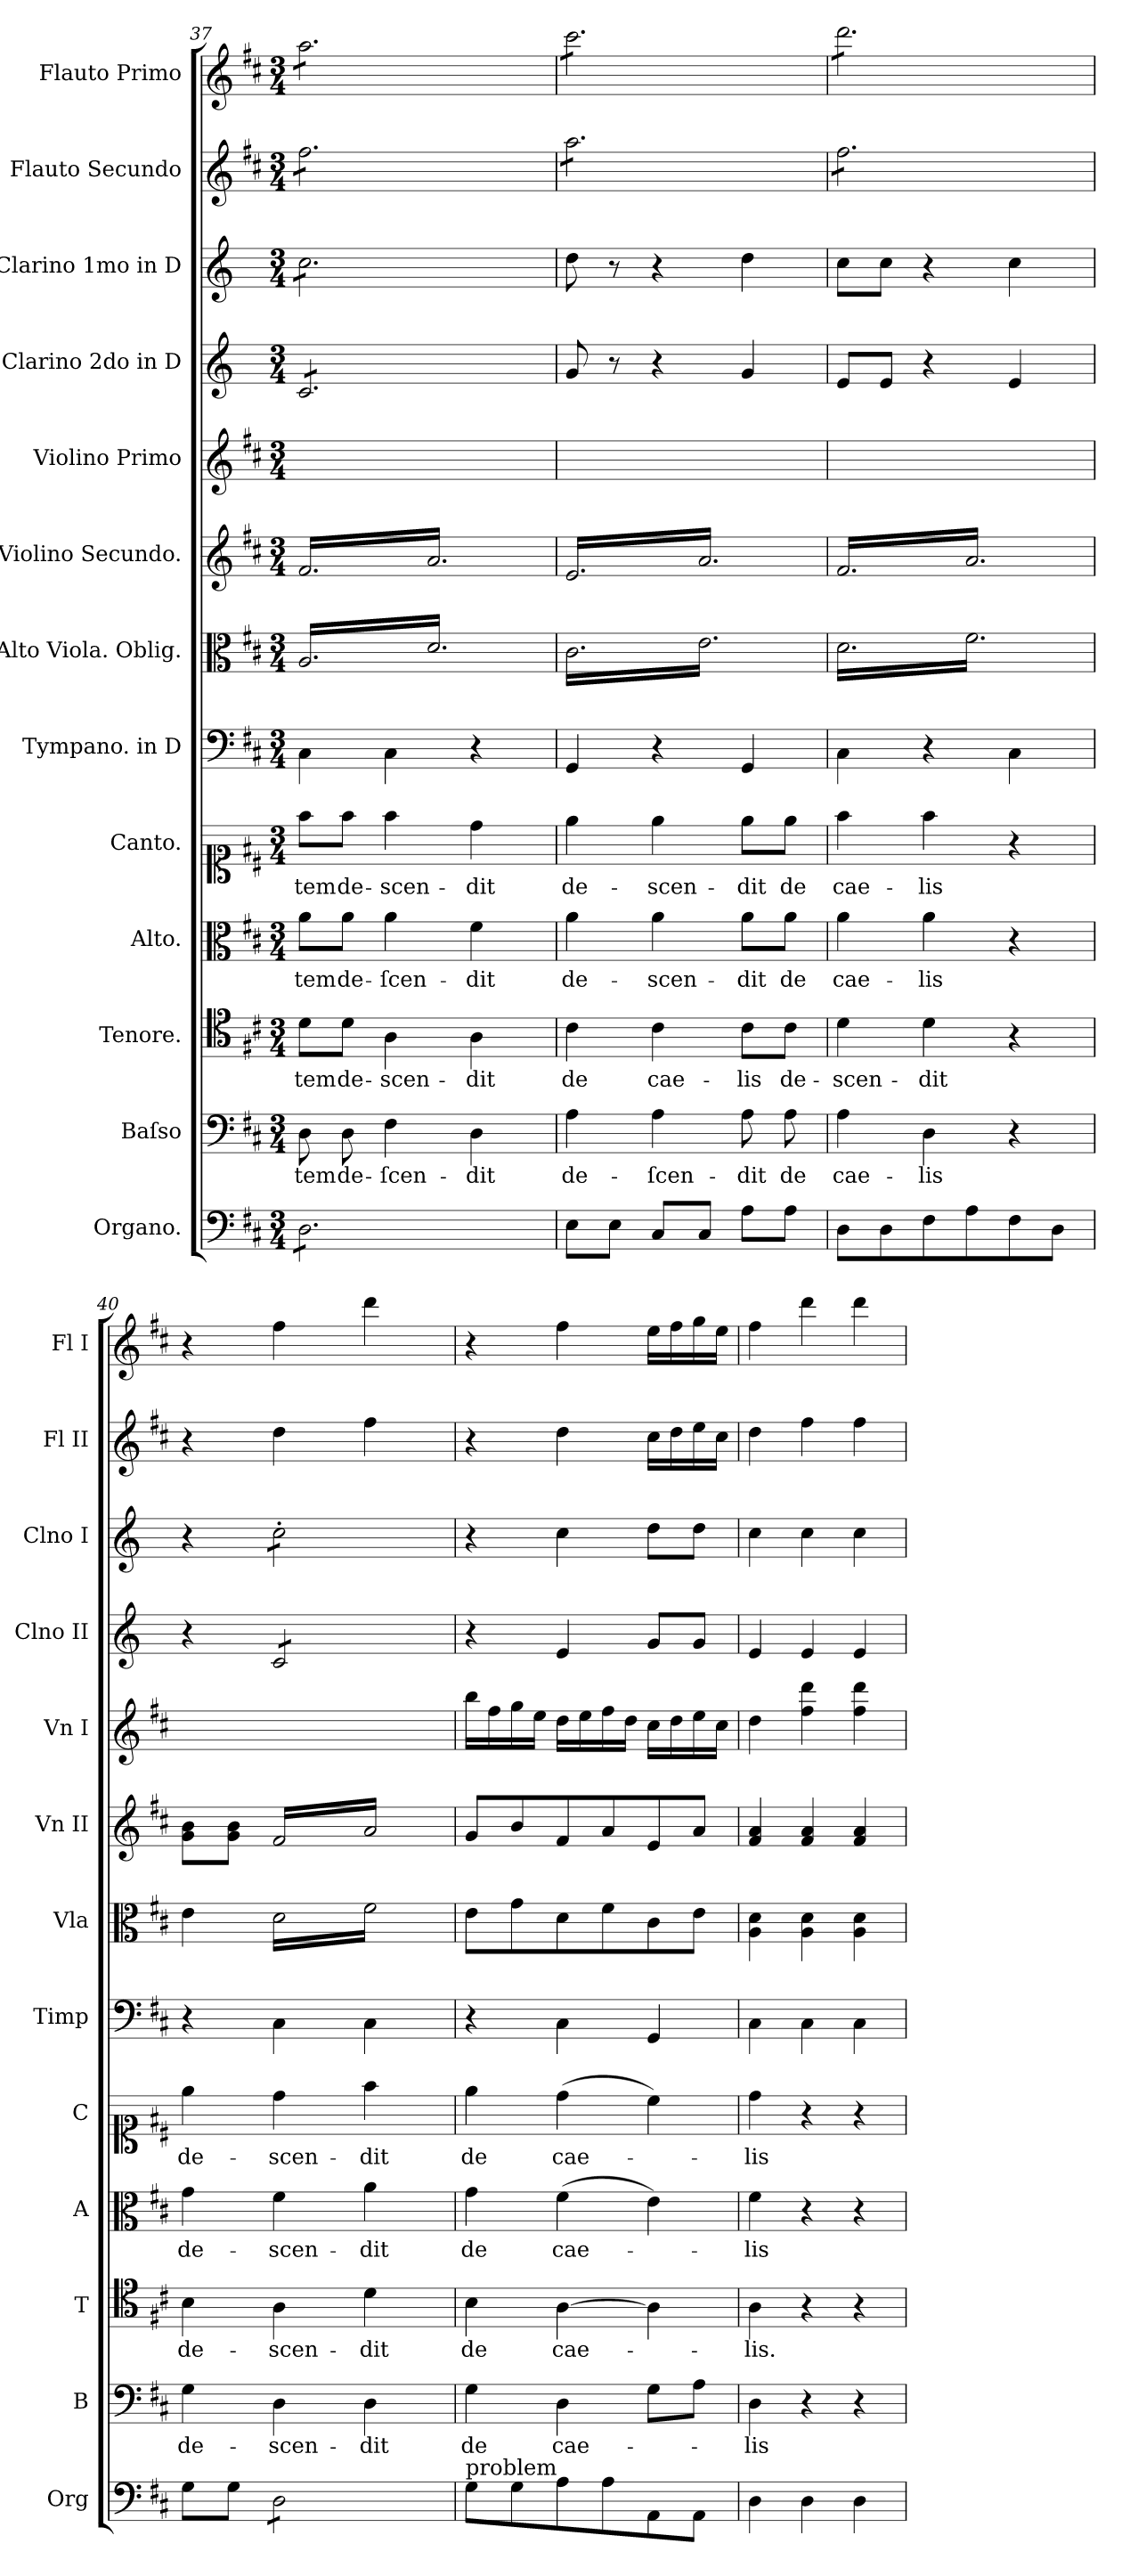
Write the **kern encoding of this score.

**kern	**kern	**text	**kern	**text	**kern	**text	**kern	**text	**kern	**kern	**kern	**kern	**kern	**kern	**kern	**kern
*part13	*part12	*part12	*part11	*part11	*part10	*part10	*part9	*part9	*part8	*part7	*part6	*part5	*part4	*part3	*part2	*part1
*staff13	*staff12	*staff12	*staff11	*staff11	*staff10	*staff10	*staff9	*staff9	*staff8	*staff7	*staff6	*staff5	*staff4	*staff3	*staff2	*staff1
*I"Organo.	*I"Baſso	*	*I"Tenore.	*	*I"Alto.	*	*I"Canto.	*	*I"Tympano. in D	*I"Alto Viola. Oblig.	*I"Violino Secundo.	*I"Violino Primo	*I"Clarino 2do in D	*I"Clarino 1mo in D	*I"Flauto Secundo	*I"Flauto Primo
*I'Org	*I'B	*	*I'T	*	*I'A	*	*I'C	*	*I'Timp	*I'Vla	*I'Vn II	*I'Vn I	*I'Clno II	*I'Clno I	*I'Fl II	*I'Fl I
*clefF4	*clefF4	*	*clefC4	*	*clefC3	*	*clefC1	*	*clefF4	*clefC3	*clefG2	*clefG2	*clefG2	*clefG2	*clefG2	*clefG2
*	*	*	*	*	*	*	*	*	*	*	*	*	*ITrd-1c-2	*ITrd-1c-2	*	*
*k[f#c#]	*k[f#c#]	*	*k[f#c#]	*	*k[f#c#]	*	*k[f#c#]	*	*k[f#c#]	*k[f#c#]	*k[f#c#]	*k[f#c#]	*k[f#c#]	*k[f#c#]	*k[f#c#]	*k[f#c#]
*D:	*D:	*	*D:	*	*D:	*	*D:	*	*D:	*D:	*D:	*D:	*	*	*D:	*D:
*M3/4	*M3/4	*	*M3/4	*	*M3/4	*	*M3/4	*	*M3/4	*M3/4	*M3/4	*M3/4	*M3/4	*M3/4	*M3/4	*M3/4
=37	=37	=37	=37	=37	=37	=37	=37	=37	=37	=37	=37	=37	=37	=37	=37	=37
*tremolo	*	*	*	*	*	*	*	*	*	*	*	*	*	*	*	*
*	*	*	*	*	*	*	*	*	*	*tremolo	*	*	*	*	*	*
*	*	*	*	*	*	*	*	*	*	*	*tremolo	*	*	*	*	*
*	*	*	*	*	*	*	*	*	*	*	*	*	*tremolo	*	*	*
*	*	*	*	*	*	*	*	*	*	*	*	*	*	*tremolo	*	*
*	*	*	*	*	*	*	*	*	*	*	*	*	*	*	*tremolo	*
*	*	*	*	*	*	*	*	*	*	*	*	*	*	*	*	*tremolo
8D\L	8D\	-tem	8d\L	-tem	8a\L	-tem	8ff#\L	-tem	4C#\	16A/LL	16f#/LL	16d/LLyy	8d/L	8dd\L	8ff#\L	8aa\L
.	.	.	.	.	.	.	.	.	.	16d/	16a/	16A/yy	.	.	.	.
8D\	8D\	de-	8d\J	de-	8a\J	de-	8ff#\J	de-	.	16A/	16f#/	16d/yy	8d/	8dd\	8ff#\	8aa\
.	.	.	.	.	.	.	.	.	.	16d/	16a/	16f#/JJyy	.	.	.	.
8D\	4F#\	-ſcen-	4A\	-scen-	4a\	-ſcen-	4ff#\	-scen-	4C#\	16A/	16f#/	16a\LLyy	8d/	8dd\	8ff#\	8aa\
.	.	.	.	.	.	.	.	.	.	16d/	16a/	16dd\yy	.	.	.	.
8D\	.	.	.	.	.	.	.	.	.	16A/	16f#/	16ff#\yy	8d/	8dd\	8ff#\	8aa\
.	.	.	.	.	.	.	.	.	.	16d/	16a/	16aa\JJyy	.	.	.	.
8D\	4D\	-dit	4A\	-dit	4f#\	-dit	4dd\	-dit	4r	16A/	16f#/	16gg\LLyy	8d/	8dd\	8ff#\	8aa\
.	.	.	.	.	.	.	.	.	.	16d/	16a/	16ff#\yy	.	.	.	.
8D\J	.	.	.	.	.	.	.	.	.	16A/	16f#/	16ee\yy	8d/J	8dd\J	8ff#\J	8aa\J
*	*	*	*	*	*	*	*	*	*	*	*	*	*	*Xtremolo	*	*
*	*	*	*	*	*	*	*	*	*	*	*	*	*Xtremolo	*	*	*
*Xtremolo	*	*	*	*	*	*	*	*	*	*	*	*	*	*	*	*
.	.	.	.	.	.	.	.	.	.	16d/JJ	16a/JJ	16dd\JJyy	.	.	.	.
=38	=38	=38	=38	=38	=38	=38	=38	=38	=38	=38	=38	=38	=38	=38	=38	=38
8E\L	4A\	de-	4c#\	de	4a\	de-	4ee\	de-	4GG/	16c#\LL	16e/LL	16ee\LLyy	8a/	8ee\	8aa\L	8ccc#\L
.	.	.	.	.	.	.	.	.	.	16e\	16a/	16ff#\yy	.	.	.	.
8E\J	.	.	.	.	.	.	.	.	.	16c#\	16e/	16gg\yy	8r	8r	8aa\	8ccc#\
.	.	.	.	.	.	.	.	.	.	16e\	16a/	16ff#\JJyy	.	.	.	.
8C#/L	4A\	-ſcen-	4c#\	cae-	4a\	-scen-	4ee\	-scen-	4r	16c#\	16e/	16ee\LLyy	4r	4r	8aa\	8ccc#\
.	.	.	.	.	.	.	.	.	.	16e\	16a/	16dd\yy	.	.	.	.
8C#/J	.	.	.	.	.	.	.	.	.	16c#\	16e/	16cc#X\yy	.	.	8aa\	8ccc#\
.	.	.	.	.	.	.	.	.	.	16e\	16a/	16b\JJyy	.	.	.	.
8A\L	8A\	-dit	8c#\L	-lis	8a\L	-dit	8ee\L	-dit	4GG/	16c#\	16e/	16a/LLyy	4a/	4ee\	8aa\	8ccc#\
.	.	.	.	.	.	.	.	.	.	16e\	16a/	16b/yy	.	.	.	.
8A\J	8A\	de	8c#\J	de-	8a\J	de	8ee\J	de	.	16c#\	16e/	16cc#/yy	.	.	8aa\J	8ccc#\J
.	.	.	.	.	.	.	.	.	.	16e\JJ	16a/JJ	16a/JJyy	.	.	.	.
=39	=39	=39	=39	=39	=39	=39	=39	=39	=39	=39	=39	=39	=39	=39	=39	=39
8D\L	4A\	cae-	4d\	-scen-	4a\	cae-	4ff#\	cae-	4C#\	16d\LL	16f#/LL	16ff#\LLyy	8f#/L	8dd\L	8ff#\L	8ddd\L
.	.	.	.	.	.	.	.	.	.	16f#\	16a/	16gg\yy	.	.	.	.
8D\	.	.	.	.	.	.	.	.	.	16d\	16f#/	16aa\yy	8f#/J	8dd\J	8ff#\	8ddd\
.	.	.	.	.	.	.	.	.	.	16f#\	16a/	16gg\JJyy	.	.	.	.
8F#\	4D\	-lis	4d\	-dit	4a\	-lis	4ff#\	-lis	4r	16d\	16f#/	16ff#\LLyy	4r	4r	8ff#\	8ddd\
.	.	.	.	.	.	.	.	.	.	16f#\	16a/	16ee\yy	.	.	.	.
8A\	.	.	.	.	.	.	.	.	.	16d\	16f#/	16dd\yy	.	.	8ff#\	8ddd\
.	.	.	.	.	.	.	.	.	.	16f#\	16a/	16cc#\JJyy	.	.	.	.
8F#\	4r	.	4r	.	4r	.	4r	.	4C#\	16d\	16f#/	16dd\LLyy	4f#/	4dd\	8ff#\	8ddd\
.	.	.	.	.	.	.	.	.	.	16f#\	16a/	16a\yy	.	.	.	.
8D\J	.	.	.	.	.	.	.	.	.	16d\	16f#/	16ff#\yy	.	.	8ff#\J	8ddd\J
*	*	*	*	*	*	*	*	*	*	*	*	*	*	*	*	*Xtremolo
*	*	*	*	*	*	*	*	*	*	*	*	*	*	*	*Xtremolo	*
.	.	.	.	.	.	.	.	.	.	16f#\JJ	16a/JJ	16dd\JJyy	.	.	.	.
*	*	*	*	*	*	*	*	*	*	*	*Xtremolo	*	*	*	*	*
*	*	*	*	*	*	*	*	*	*	*Xtremolo	*	*	*	*	*	*
=40	=40	=40	=40	=40	=40	=40	=40	=40	=40	=40	=40	=40	=40	=40	=40	=40
8G\L	4G\	de-	4B\	de-	4g\	de-	4ee\	de-	4r	4e\	8g\ 8b\L	16ee\LLyy	4r	4r	4r	4r
.	.	.	.	.	.	.	.	.	.	.	.	16ff#\yy	.	.	.	.
8G\J	.	.	.	.	.	.	.	.	.	.	8g\ 8b\J	16gg\yy	.	.	.	.
.	.	.	.	.	.	.	.	.	.	.	.	16ee\JJyy	.	.	.	.
!	!	!	!	!	!	!	!	!	!	!	!	!	!	!LO:TX:a:t=problem	!	!
*tremolo	*	*	*	*	*	*	*	*	*	*	*	*	*	*	*	*
*	*	*	*	*	*	*	*	*	*	*tremolo	*	*	*	*	*	*
*	*	*	*	*	*	*	*	*	*	*	*tremolo	*	*	*	*	*
*	*	*	*	*	*	*	*	*	*	*	*	*	*tremolo	*	*	*
*	*	*	*	*	*	*	*	*	*	*	*	*	*	*tremolo	*	*
8D\L	4D\	-scen-	4A\	-scen-	4f#\	-scen-	4dd\	-scen-	4C#\	16d\LL	16f#/LL	16dd\LLyy	8d/L	8dd'\L	4dd\	4ff#\
.	.	.	.	.	.	.	.	.	.	16f#\	16a/	16ee\yy	.	.	.	.
8D\	.	.	.	.	.	.	.	.	.	16d\	16f#/	16ff#\yy	8d/	8dd'\	.	.
.	.	.	.	.	.	.	.	.	.	16f#\	16a/	16gg\JJyy	.	.	.	.
8D\	4D\	-dit	4d\	-dit	4a\	-dit	4ff#\	-dit	4C#\	16d\	16f#/	16aa\LLyy	8d/	8dd'\	4ff#\	4ddd\
.	.	.	.	.	.	.	.	.	.	16f#\	16a/	16bb\yy	.	.	.	.
8D\J	.	.	.	.	.	.	.	.	.	16d\	16f#/	16ccc#\yy	8d/J	8dd'\J	.	.
*	*	*	*	*	*	*	*	*	*	*	*	*	*	*Xtremolo	*	*
*	*	*	*	*	*	*	*	*	*	*	*	*	*Xtremolo	*	*	*
*Xtremolo	*	*	*	*	*	*	*	*	*	*	*	*	*	*	*	*
.	.	.	.	.	.	.	.	.	.	16f#\JJ	16a/JJ	16ddd\JJyy	.	.	.	.
*	*	*	*	*	*	*	*	*	*	*	*Xtremolo	*	*	*	*	*
*	*	*	*	*	*	*	*	*	*	*Xtremolo	*	*	*	*	*	*
=41	=41	=41	=41	=41	=41	=41	=41	=41	=41	=41	=41	=41	=41	=41	=41	=41
!LO:TX:a:t=problem	!	!	!	!	!	!	!	!	!	!	!	!	!	!	!	!
8G\L	4G\	de	4B\	de	4g\	de	4ee\	de	4r	8e\L	8g/L	16bb\LL	4r	4r	4r	4r
.	.	.	.	.	.	.	.	.	.	.	.	16ff#\	.	.	.	.
8G\	.	.	.	.	.	.	.	.	.	8g\	8b/	16gg\	.	.	.	.
.	.	.	.	.	.	.	.	.	.	.	.	16ee\JJ	.	.	.	.
8A\	4D\	cae-	[4A\	cae-	(4f#\	cae-	(4dd\	cae-	4C#\	8d\	8f#/	16dd\LL	4f#/	4dd\	4dd\	4ff#\
.	.	.	.	.	.	.	.	.	.	.	.	16ee\	.	.	.	.
8A\	.	.	.	.	.	.	.	.	.	8f#\	8a/	16ff#\	.	.	.	.
.	.	.	.	.	.	.	.	.	.	.	.	16dd\JJ	.	.	.	.
8AA/	8G\L	.	4A\]	.	4e\)	.	4cc#\)	.	4GG/	8c#\	8e/	16cc#\LL	8a/L	8ee\L	16cc#\LL	16ee\LL
.	.	.	.	.	.	.	.	.	.	.	.	16dd\	.	.	16dd\	16ff#\
8AA/J	8A\J	.	.	.	.	.	.	.	.	8e\J	8a/J	16ee\	8a/J	8ee\J	16ee\	16gg\
.	.	.	.	.	.	.	.	.	.	.	.	16cc#\JJ	.	.	16cc#\JJ	16ee\JJ
=42	=42	=42	=42	=42	=42	=42	=42	=42	=42	=42	=42	=42	=42	=42	=42	=42
4D\	4D\	-lis	4A\	-lis.	4f#\	-lis	4dd\	-lis	4C#\	4A\ 4d\	4f#/ 4a/	4dd\	4f#/	4dd\	4dd\	4ff#\
4D\	4r	.	4r	.	4r	.	4r	.	4C#\	4A\ 4d\	4f#/ 4a/	4ff#\ 4ddd\	4f#/	4dd\	4ff#\	4ddd\
4D\	4r	.	4r	.	4r	.	4r	.	4C#\	4A\ 4d\	4f#/ 4a/	4ff#\ 4ddd\	4f#/	4dd\	4ff#\	4ddd\
=	=	=	=	=	=	=	=	=	=	=	=	=	=	=	=	=
*-	*-	*-	*-	*-	*-	*-	*-	*-	*-	*-	*-	*-	*-	*-	*-	*-
